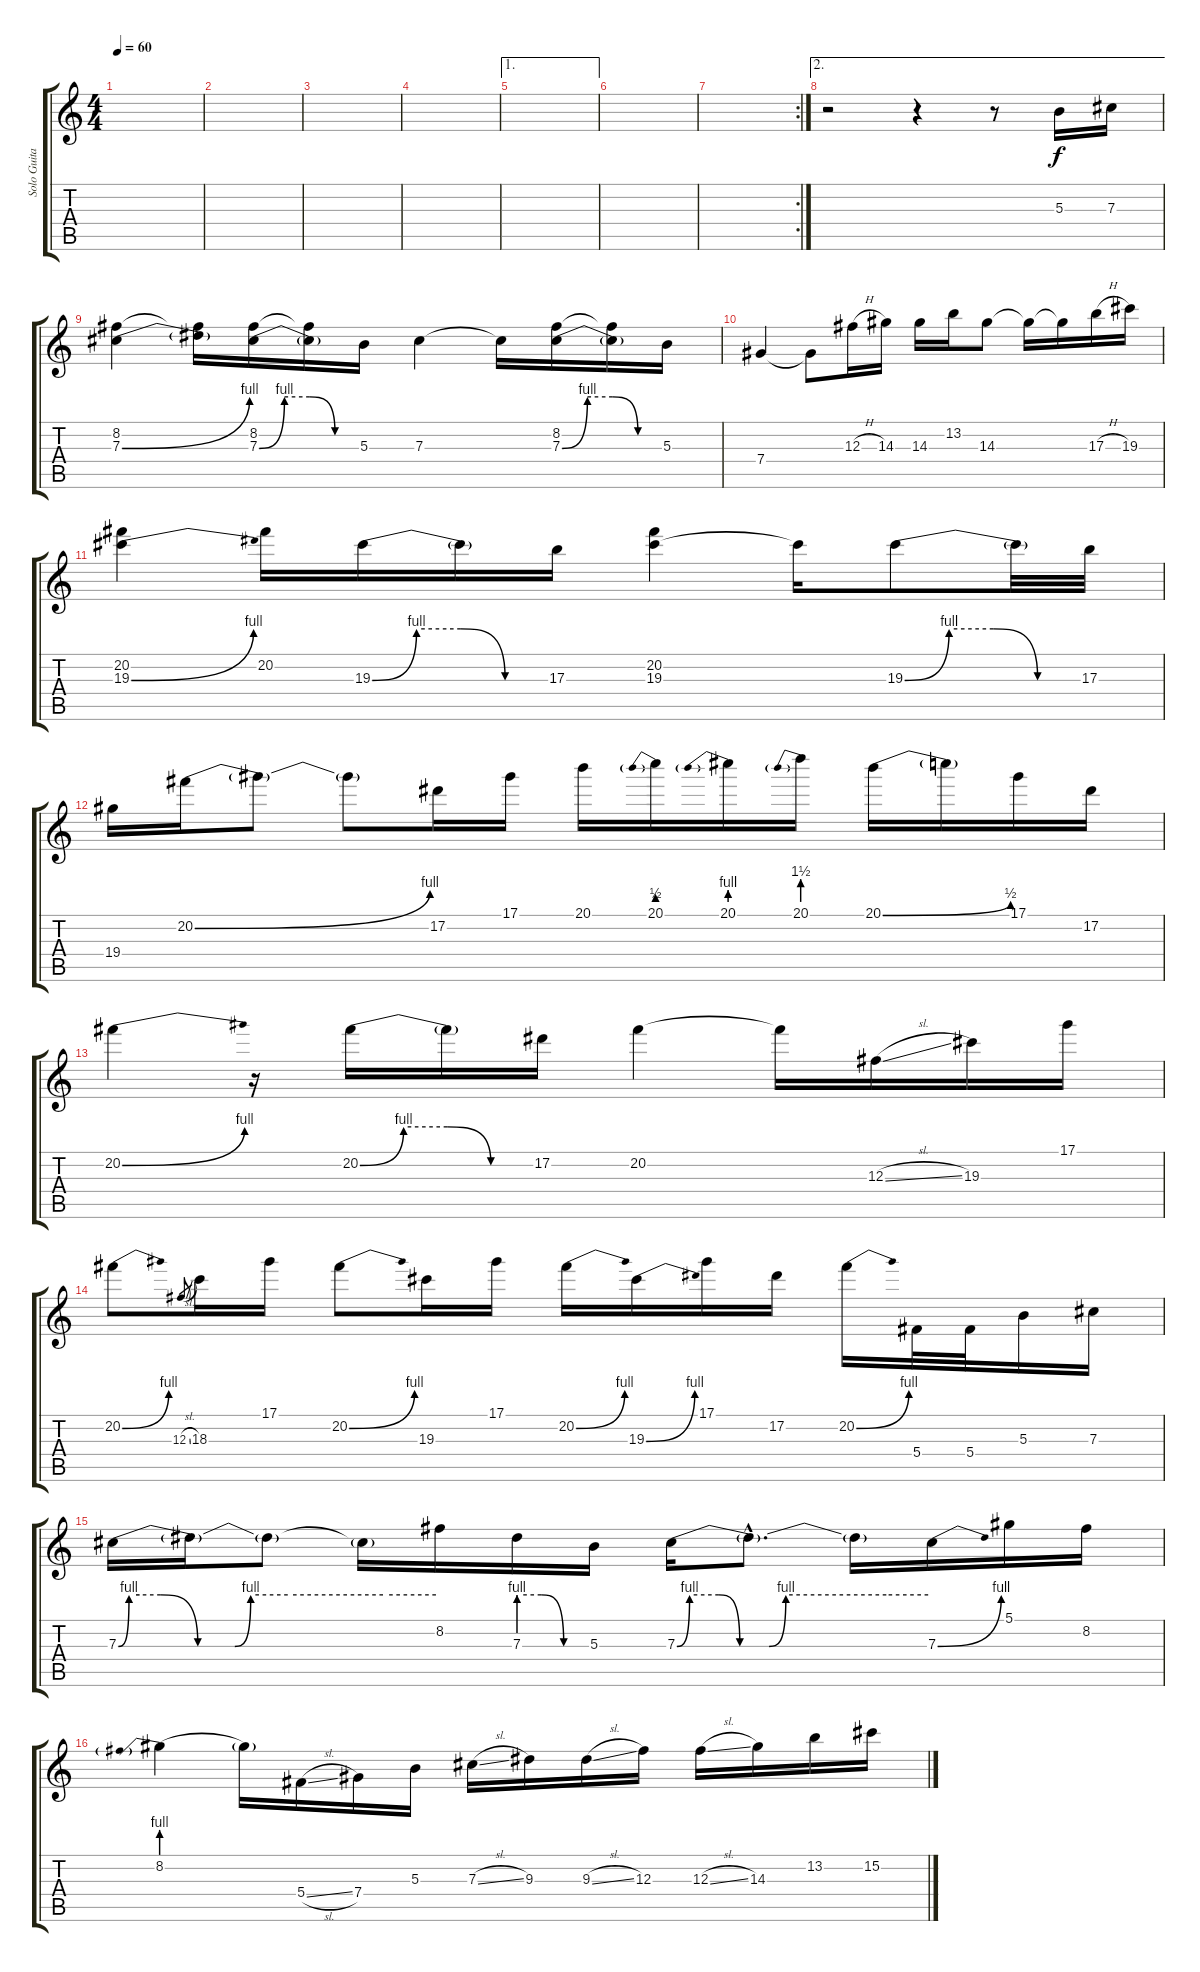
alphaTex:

\track ("Solo Guitar" "Solo Guita") {instrument distortionguitar}
\staff {score tabs}
\tuning (Eb4 Bb3 Gb3 Db3 Ab2 Eb2) {hide}
\ts (4 4)
\tempo 60
\clef g2
\ks c
|
|
|
|
\ae 1
|
|
\rc 2
|
\ae 2
r.2 r.4 r.8 5.3.16 7.3.16 |
(8.2 7.3{be (bend 0 0 60 4)}).4 (8.2{t} 7.3{t}).16 (8.2 7.3{be (custom 0 0 15 4 30 4 45 0 60 0)}).16 (8.2{t} 7.3{t}).16 5.3.16 7.3.4 7.3{t}.16 (8.2 7.3{be (custom 0 0 15 4 30 4 45 0 60 0)}).16 (8.2{t} 7.3{t}).16 5.3.16 |
7.4.4 7.4{t}.8 12.3{h}.16 14.3.16 14.3.16 13.2.16 14.3.8 14.3{t}.16 14.3{t}.16 17.3{h}.16 19.3.16 |
(20.2 19.3{be (bend 0 0 60 4)}).4 20.2.16 19.3{be (custom 0 0 15 4 30 4 45 0 60 0)}.16 19.3{t}.16 17.3.16 (20.2 19.3).4 19.3{t}.16 19.3{be (custom 0 0 15 4 30 4 45 0 60 0)}.8 19.3{t}.32 17.3.32 |
19.4.16 20.2{be (bend 0 0 60 4)}.16 20.2{t}.8 20.2{t}.8 17.2.16 17.1.16 20.1.16 20.1{be (prebend 0 2 60 2)}.16 20.1{be (prebend 0 4 60 4)}.16 20.1{be (prebend 0 6 60 6)}.16 20.1{be (bend 0 0 60 2)}.16 20.1{t}.16 17.1.16 17.2.16 |
20.2{be (bend 0 0 60 4)}.4 r.16 20.2{be (custom 0 0 15 4 30 4 45 0 60 0)}.16 20.2{t}.16 17.2.16 20.2.4 20.2{t}.16 12.3{sl}.16 19.3.16 17.1.16 |
20.2{be (bend 0 0 60 4)}.8 12.3{sl}.8{gr} 18.3.16 17.1.16 20.2{be (bend 0 0 60 4)}.8 19.3.16 17.1.16 20.2{be (bend 0 0 60 4)}.16 19.3{be (bend 0 0 60 4)}.16 17.1.16 17.2.16 20.2{be (bend 0 0 60 4)}.16 5.4.32 5.4.32 5.3.16 7.3.16 |
7.3{be (custom 0 0 2 4 4 4 8 4 15 0 22 0 25 4 32 4 50 4 60 4)}.16 7.3{t}.16 7.3{t}.8 7.3{t}.16 8.2.16 7.3{be (custom 0 4 20 4 40 0 60 0)}.16 5.3.16 7.3{be (custom 0 0 3 4 10 4 15 0 22 0 26 4 50 4 60 4)}.16 7.3{hac t}.8{d} 7.3{t}.16 7.3{be (bend 0 0 60 4)}.16 5.1.16 8.2.16 |
8.2{be (prebend 0 4 60 4)}.4 8.2{t}.16 5.4{sl}.16 7.4.16 5.3.16 7.3{sl}.16 9.3.16 9.3{sl}.16 12.3.16 12.3{sl}.16 14.3.16 13.2.16 15.2.16
